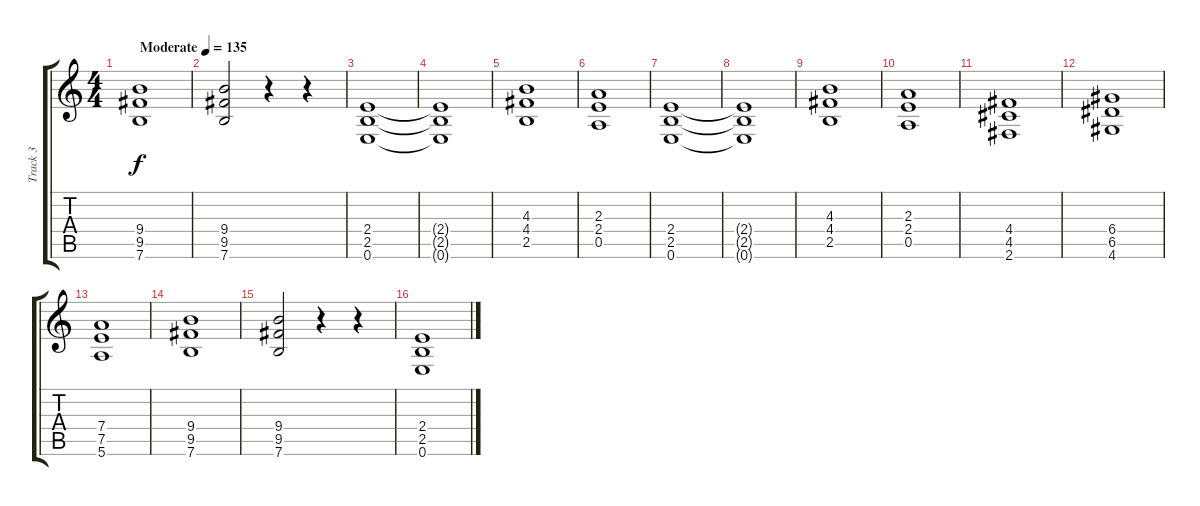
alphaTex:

\track ("Track 3" "Track 3") {instrument distortionguitar}
\staff {score tabs}
\tuning (E4 B3 G3 D3 A2 E2) {hide}
\ts (4 4)
\tempo (135 "Moderate")
\clef g2
\ks c
(9.4 9.5 7.6).1{dy f instrument distortionguitar} |
(9.4 9.5 7.6).2 r.4 r.4 |
(2.4 2.5 0.6).1 |
(2.4{t} 2.5{t} 0.6{t}).1 |
(4.3 4.4 2.5).1 |
(2.3 2.4 0.5).1 |
(2.4 2.5 0.6).1 |
(2.4{t} 2.5{t} 0.6{t}).1 |
(4.3 4.4 2.5).1 |
(2.3 2.4 0.5).1 |
(4.4 4.5 2.6).1 |
(6.4 6.5 4.6).1 |
(7.4 7.5 5.6).1 |
(9.4 9.5 7.6).1 |
(9.4 9.5 7.6).2 r.4 r.4 |
(2.4 2.5 0.6).1
